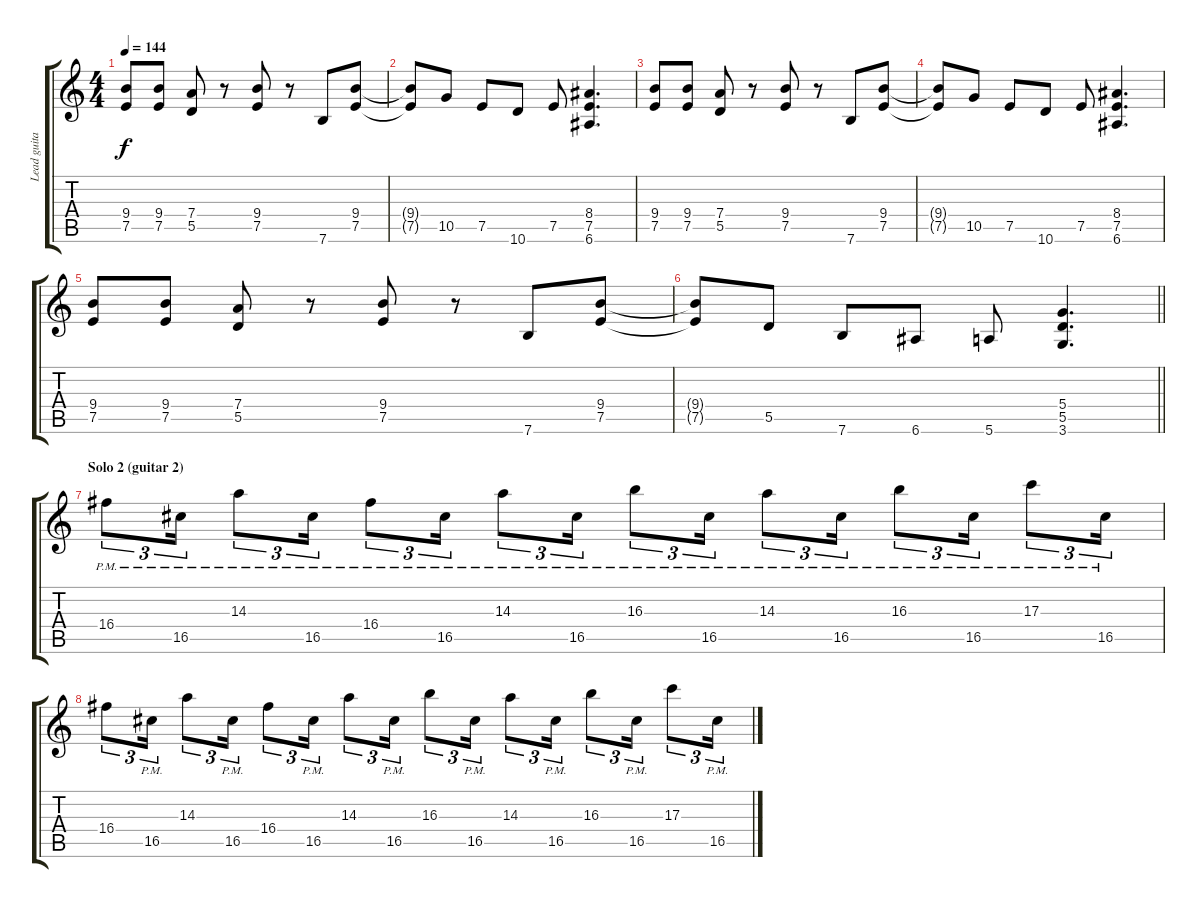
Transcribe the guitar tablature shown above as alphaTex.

\track ("Lead guitar (single coil)" "Lead guita") {instrument overdrivenguitar}
\staff {score tabs}
\tuning (E4 B3 G3 D3 A2 E2) {hide}
\ts (4 4)
\tempo 144
\clef g2
\ks c
(9.4 7.5).8{dy f} (9.4 7.5).8 (7.4 5.5).8 r.8 (9.4 7.5).8 r.8 7.6.8 (9.4 7.5).8 |
(9.4{t} 7.5{t}).8 10.5.8 7.5.8 10.6.8 7.5.8 (8.4 7.5 6.6).4{d} |
(9.4 7.5).8 (9.4 7.5).8 (7.4 5.5).8 r.8 (9.4 7.5).8 r.8 7.6.8 (9.4 7.5).8 |
(9.4{t} 7.5{t}).8 10.5.8 7.5.8 10.6.8 7.5.8 (8.4 7.5 6.6).4{d} |
(9.4 7.5).8 (9.4 7.5).8 (7.4 5.5).8 r.8 (9.4 7.5).8 r.8 7.6.8 (9.4 7.5).8 |
\barLineRight lightlight
(9.4{t} 7.5{t}).8 5.5.8 7.6.8 6.6.8 5.6.8 (5.4 5.5 3.6).4{d} |
\section ("" "Solo 2 (guitar 2)")
16.4{pm}.8{tu (3 2) instrument overdrivenguitar} 16.5{pm}.16{tu (3 2)} 14.3{pm}.8{tu (3 2)} 16.5{pm}.16{tu (3 2)} 16.4{pm}.8{tu (3 2)} 16.5{pm}.16{tu (3 2)} 14.3{pm}.8{tu (3 2)} 16.5{pm}.16{tu (3 2)} 16.3{pm}.8{tu (3 2)} 16.5{pm}.16{tu (3 2)} 14.3{pm}.8{tu (3 2)} 16.5{pm}.16{tu (3 2)} 16.3{pm}.8{tu (3 2)} 16.5{pm}.16{tu (3 2)} 17.3{pm}.8{tu (3 2)} 16.5{pm}.16{tu (3 2)} |
16.4.8{tu (3 2)} 16.5{pm}.16{tu (3 2)} 14.3.8{tu (3 2)} 16.5{pm}.16{tu (3 2)} 16.4.8{tu (3 2)} 16.5{pm}.16{tu (3 2)} 14.3.8{tu (3 2)} 16.5{pm}.16{tu (3 2)} 16.3.8{tu (3 2)} 16.5{pm}.16{tu (3 2)} 14.3.8{tu (3 2)} 16.5{pm}.16{tu (3 2)} 16.3.8{tu (3 2)} 16.5{pm}.16{tu (3 2)} 17.3.8{tu (3 2)} 16.5{pm}.16{tu (3 2)}
